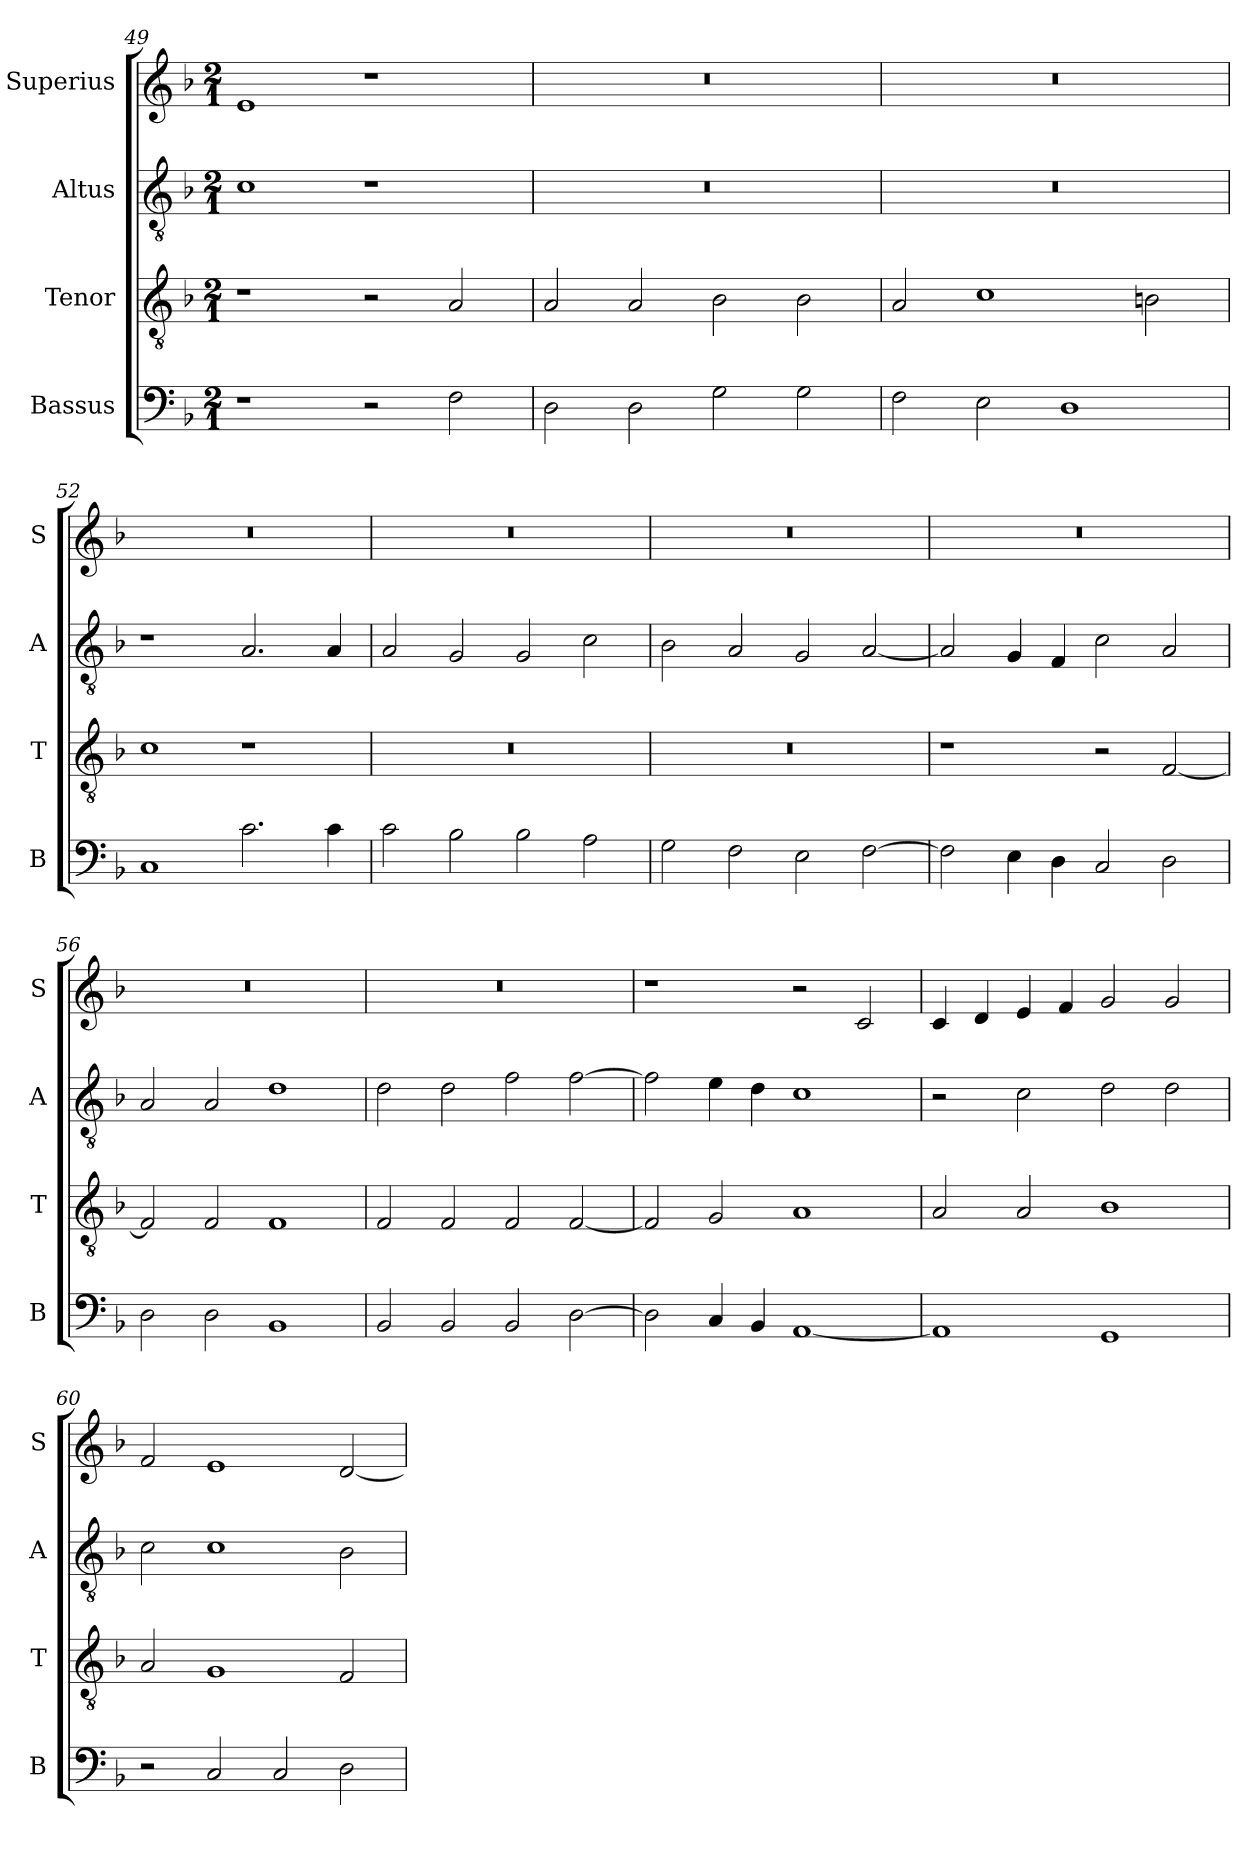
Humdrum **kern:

**kern	**kern	**kern	**kern
*part4	*part3	*part2	*part1
*staff4	*staff3	*staff2	*staff1
*I"Bassus	*I"Tenor	*I"Altus	*I"Superius
*I'B	*I'T	*I'A	*I'S
*clefF4	*clefGv2	*clefGv2	*clefG2
*k[b-]	*k[b-]	*k[b-]	*k[b-]
*M2/1	*M2/1	*M2/1	*M2/1
=49	=49	=49	=49
1r	1r	1c	1e
2r	2r	1r	1r
2F\	2A/	.	.
=50	=50	=50	=50
2D\	2A/	0r	0r
2D\	2A/	.	.
2G\	2B-\	.	.
2G\	2B-\	.	.
=51	=51	=51	=51
2F\	2A/	0r	0r
2E\	1c	.	.
1D	.	.	.
.	2Bn\	.	.
=52	=52	=52	=52
1C	1c	1r	0r
2.c\	1r	2.A/	.
4c\	.	4A/	.
=53	=53	=53	=53
2c\	0r	2A/	0r
2B-\	.	2G/	.
2B-\	.	2G/	.
2A\	.	2c\	.
=54	=54	=54	=54
2G\	0r	2B-\	0r
2F\	.	2A/	.
2E\	.	2G/	.
[2F\	.	[2A/	.
=55	=55	=55	=55
2F\]	1r	2A/]	0r
4E\	.	4G/	.
4D\	.	4F/	.
2C/	2r	2c\	.
2D\	[2F/	2A/	.
=56	=56	=56	=56
2D\	2F/]	2A/	0r
2D\	2F/	2A/	.
1BB-	1F	1d	.
=57	=57	=57	=57
2BB-/	2F/	2d\	0r
2BB-/	2F/	2d\	.
2BB-/	2F/	2f\	.
[2D\	[2F/	[2f\	.
=58	=58	=58	=58
2D\]	2F/]	2f\]	1r
4C/	2G/	4e\	.
4BB-/	.	4d\	.
[1AA	1A	1c	2r
.	.	.	2c/
=59	=59	=59	=59
1AA]	2A/	2r	4c/
.	.	.	4d/
.	2A/	2c\	4e/
.	.	.	4f/
1GG	1B-	2d\	2g/
.	.	2d\	2g/
=60	=60	=60	=60
2r	2A/	2c\	2f/
2C/	1G	1c	1e
2C/	.	.	.
2D\	2F/	2B-\	[2d/
=	=	=	=
*-	*-	*-	*-
